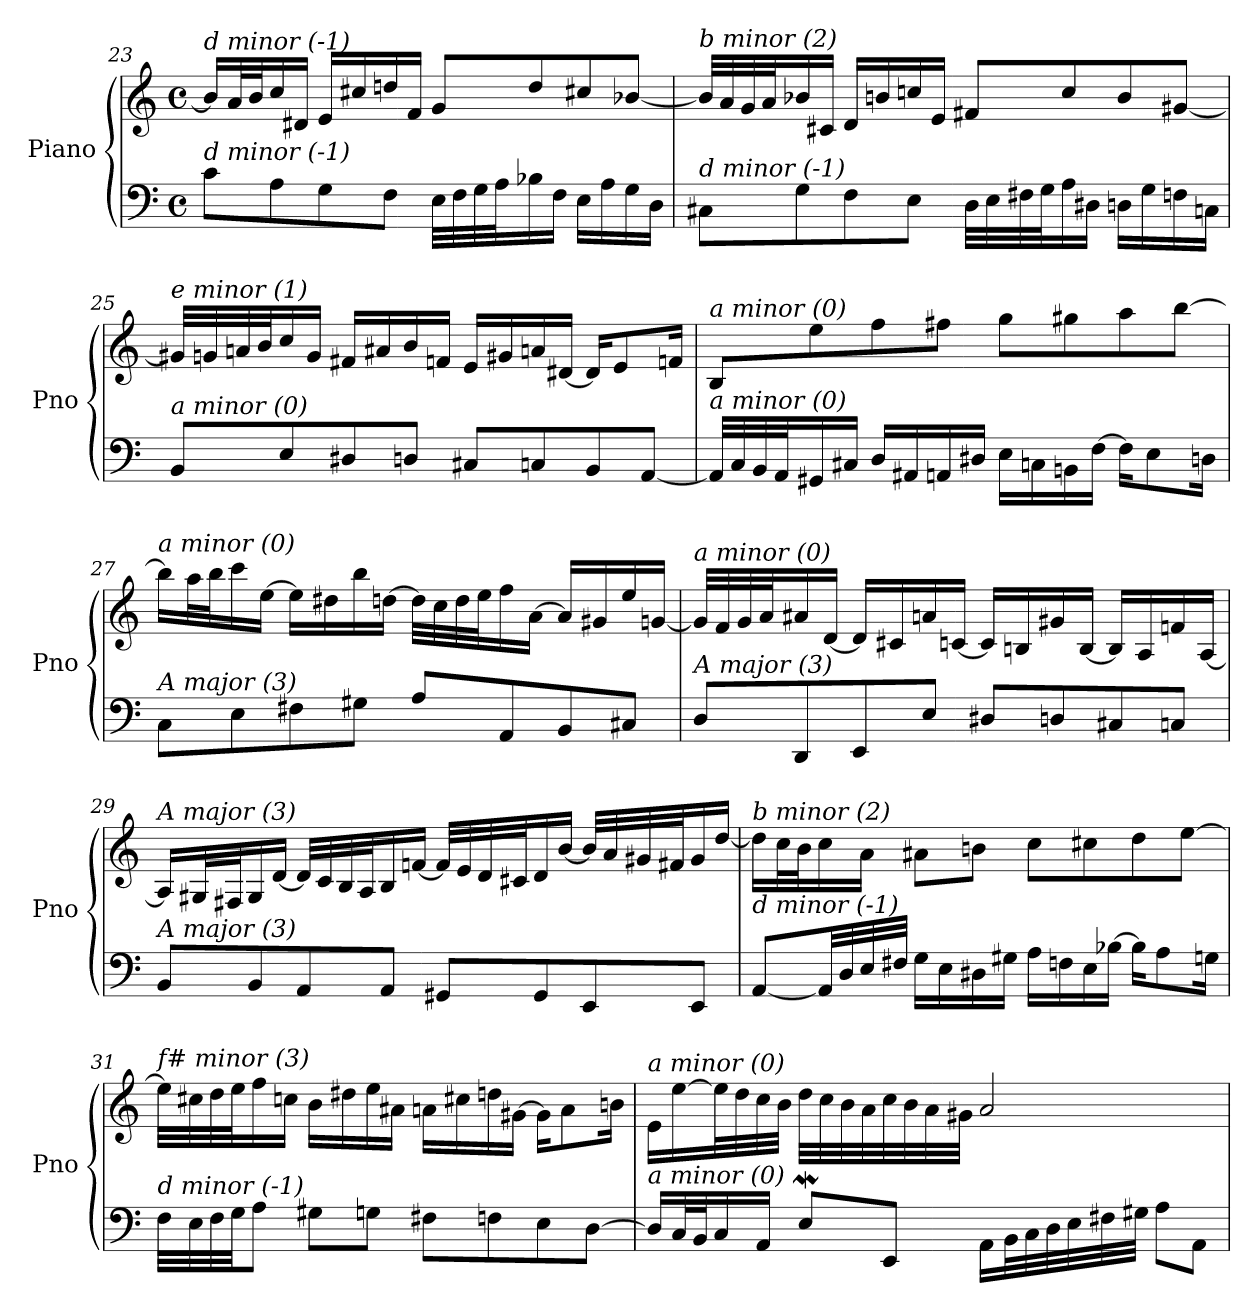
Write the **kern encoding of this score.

**kern	**kern
*part1	*part1
*staff2	*staff1
*I"Piano	*
*I'Pno	*
!!LO:PB:g=z
*clefF4	*clefG2
*k[]	*k[]
*M4/4	*M4/4
*met(c)	*met(c)
=23	=23
!	!LO:TX:i:t=d minor (-1)
!LO:TX:i:t=d minor (-1)	!
8c\L	16b/LL]
.	32a/L
.	32b/J
8A\	16cc/
.	16d#X/JJ
8G\	16e/LL
.	16cc#X/
8F\J	16ddn/
.	16f/JJ
32E\LLL	8g/L
32F\	.
32G\	.
32A\J	.
16B-X\	8dd/
16F\JJ	.
16E\LL	8cc#X/
16A\	.
16G\	[8b-X/J
16D\JJ	.
=24	=24
!	!LO:TX:i:t=b minor (2)
!LO:TX:i:t=d minor (-1)	!
8C#X\L	32b-/LLL]
.	32a/
.	32g/
.	32a/J
8G\	16b-X/
.	16c#X/JJ
8F\	16d/LL
.	16bn/
8E\J	16ccn/
.	16e/JJ
32D\LLL	8f#X/L
32E\	.
32F#X\	.
32G\J	.
16A\	8cc/
16D#Xi\JJ	.
16D\LL	8b/
16G\	.
16Fn\	[8g#Xi/J
16Cn\JJ	.
!!LO:LB:g=z
=25	=25
!	!LO:TX:i:t=e minor (1)
!LO:TX:i:t=a minor (0)	!
8BB/L	32g#Xi/LLL]
.	32g/
.	32an/
.	32b/J
8E/	16cc/
.	16g/JJ
8D#X/	16f#X/LL
.	16a#X/
8Dn/J	16b/
.	16fn/JJ
8C#X/L	16e/LL
.	16g#X/
8Cn/	16an/
.	[16d#X/JJ
8BB/	16d#/KL]
.	8e/
[8AA/J	.
.	16fn/Jk
=26	=26
!	!LO:TX:i:t=a minor (0)
!LO:TX:i:t=a minor (0)	!
32AA/LLL]	8B/L
32C/	.
32BB/	.
32AA/J	.
16GG#X/	8ee\
16C#X/JJ	.
16D/LL	8ff\
16AA#Xi/	.
16AA/	8ff#X\J
16D#X/JJ	.
16E\LL	8gg\L
16Cn\	.
16BBn\	8gg#X\
[16F\JJ	.
16F\KL]	8aa\
8E\	.
.	[8bb\J
16Dn\Jk	.
!!LO:LB:g=z
=27	=27
!	!LO:TX:i:t=a minor (0)
!LO:TX:i:t=A major (3)	!
8C\L	16bb\LL]
.	32aa\L
.	32bb\J
8E\	16ccc\
.	[16ee\JJ
8F#X\	16ee\LL]
.	16dd#X\
8G#X\J	16bb\
.	[16ddn\JJ
8A\L	32dd\LLL]
.	32cc\
.	32dd\
.	32ee\J
8AA/	16ff\
.	[16a\JJ
8BB/	16a/LL]
.	16g#X/
8C#X/J	16ee/
.	[16gn/JJ
=28	=28
!	!LO:TX:i:t=a minor (0)
!LO:TX:i:t=A major (3)	!
8D/L	32g/LLL]
.	32f/
.	32g/
.	32a/J
8DD/	16a#Xi/
.	[16d/JJ
8EE/	16d/LL]
.	16c#X/
8E/J	16a/
.	[16cn/JJ
8D#X/L	16c/LL]
.	16Bn/
8Dn/	16g#X/
.	[16B/JJ
8C#X/	16B/LL]
.	16A/
8Cn/J	16fn/
.	[16A/JJ
!!LO:LB:g=z
=29	=29
!	!LO:TX:i:t=A major (3)
!LO:TX:i:t=A major (3)	!
8BB/L	16A/LL]
.	32G#X/L
.	32F#X/J
8BB/	16G#/
.	[16d/JJ
8AA/	32d/LLL]
.	32c/
.	32B/
.	32A/J
8AA/J	16B/
.	[16fn/JJ
8GG#X/L	32f/LLL]
.	32e/
.	32d/
.	32c#X/J
8GG#/	16d/
.	[16b/JJ
8EE/	32b/LLL]
.	32a/
.	32g#X/
.	32f#X/J
8EE/J	16g#/
.	[16dd/JJ
=30	=30
!	!LO:TX:i:t=b minor (2)
!LO:TX:i:t=d minor (-1)	!
[8AA/L	16dd\LL]
.	32cc\L
.	32b\J
32AA/LL]	16cc\
32D/	.
32E/	16a\JJ
32F#X/JJJ	.
16G\LL	8a#Xi\L
16E\	.
16D#X\	8bn\J
16G#X\JJ	.
16A\LL	8cc\L
16Fn\	.
16E\	8cc#X\
[16B-X\JJ	.
16B-\KL]	8dd\
8A\	.
.	[8ee\J
16Gn\Jk	.
!!LO:LB:g=z
=31	=31
!	!LO:TX:i:t=f# minor (3)
!LO:TX:i:t=d minor (-1)	!
32F\LLL	32ee\LLL]
32E\	32cc#X\
32F\	32dd\
32G\JJ	32ee\J
8A\J	16ff\
.	16ccn\JJ
8G#X\L	16b\LL
.	16dd#X\
8Gn\J	16ee\
.	16a#Xi\JJ
8F#X\L	16a\LL
.	16cc#X\
8Fn\	16ddn\
.	[16g#X\JJ
8E\	16g#\KL]
.	8a\
[8D\J	.
.	16bn\Jk
=32	=32
!	!LO:TX:i:t=a minor (0)
!LO:TX:i:t=a minor (0)	!
16D/LL]	16e\LL
32C/L	[16ee\
32BB/J	.
16C/	32ee\L]
.	32dd\
16AA/JJ	32cc\
.	32b\JJJ
8EW/L	32dd\LLL
.	32cc\
.	32b\
.	32a\
8EE/J	32cc\
.	32b\
.	32a\
.	32g#X\JJJ
16AA\LL	2a/
32BB\L	.
32C\	.
32D\	.
32E\	.
32F#X\	.
32G#X\JJJ	.
8A\L	.
8AA\J	.
=	=
*-	*-
